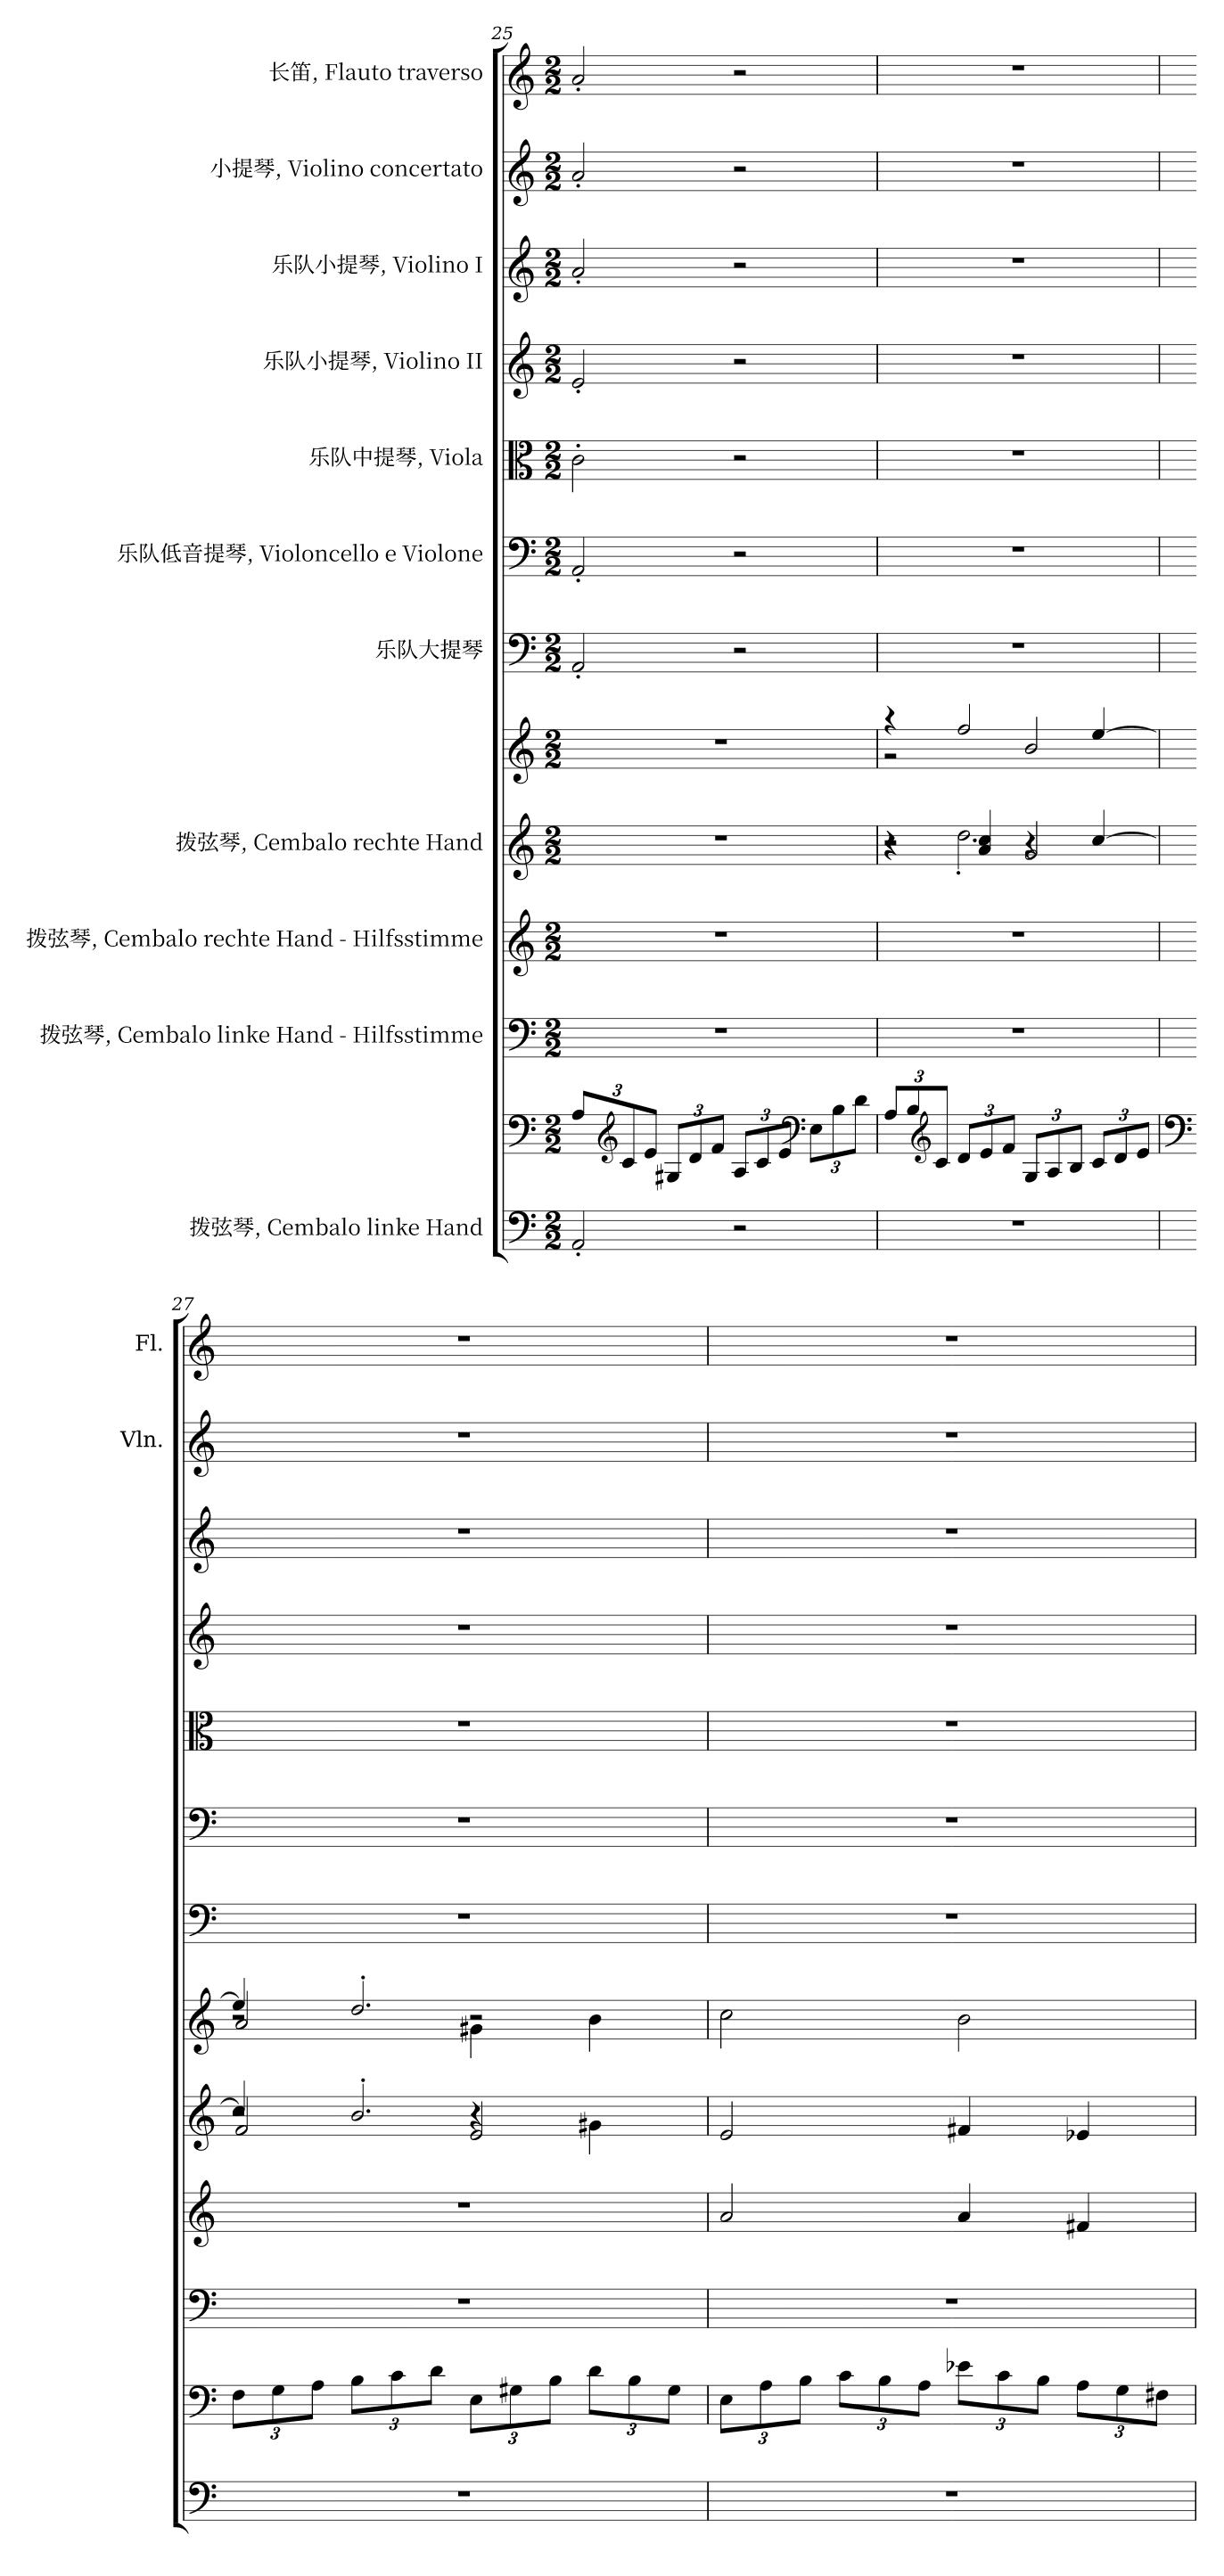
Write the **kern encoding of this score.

**kern	**kern	**kern	**kern	**kern	**kern	**kern	**kern	**kern	**kern	**kern	**kern	**kern
*part11	*part11	*part10	*part9	*part8	*part8	*part7	*part6	*part5	*part4	*part3	*part2	*part1
*staff13	*staff12	*staff11	*staff10	*staff9	*staff8	*staff7	*staff6	*staff5	*staff4	*staff3	*staff2	*staff1
*I"拨弦琴, Cembalo linke Hand	*	*I"拨弦琴, Cembalo linke Hand - Hilfsstimme	*I"拨弦琴, Cembalo rechte Hand - Hilfsstimme	*I"拨弦琴, Cembalo rechte Hand	*	*I"乐队大提琴	*I"乐队低音提琴, Violoncello e Violone	*I"乐队中提琴, Viola	*I"乐队小提琴, Violino II	*I"乐队小提琴, Violino I	*I"小提琴, Violino concertato	*I"长笛, Flauto traverso
*	*	*	*	*	*	*	*	*	*	*	*I'Vln.	*I'Fl.
!!LO:PB:g=z
*clefF4	*clefF4	*clefF4	*clefG2	*clefG2	*clefG2	*clefF4	*clefF4	*clefC3	*clefG2	*clefG2	*clefG2	*clefG2
*	*	*	*	*	*	*	*ITrd7c12	*	*	*	*	*
*k[]	*k[]	*k[]	*k[]	*k[]	*k[]	*k[]	*k[]	*k[]	*k[]	*k[]	*k[]	*k[]
*M2/2	*M2/2	*M2/2	*M2/2	*M2/2	*M2/2	*M2/2	*M2/2	*M2/2	*M2/2	*M2/2	*M2/2	*M2/2
*	*Xbrackettup	*	*	*	*	*	*	*	*	*	*	*
=25	=25	=25	=25	=25	=25	=25	=25	=25	=25	=25	=25	=25
2AA'/	12A/L	1r	1r	1r	1r	2AA'/	2AAA'/	2c'\	2e'/	2a'/	2a'/	2a'/
*	*clefG2	*	*	*	*	*	*	*	*	*	*	*
.	12c/	.	.	.	.	.	.	.	.	.	.	.
.	12e/J	.	.	.	.	.	.	.	.	.	.	.
.	12G#X/L	.	.	.	.	.	.	.	.	.	.	.
.	12d/	.	.	.	.	.	.	.	.	.	.	.
.	12f/J	.	.	.	.	.	.	.	.	.	.	.
2r	12A/L	.	.	.	.	2r	2r	2r	2r	2r	2r	2r
.	12c/	.	.	.	.	.	.	.	.	.	.	.
.	12e/J	.	.	.	.	.	.	.	.	.	.	.
*	*clefF4	*	*	*	*	*	*	*	*	*	*	*
.	12E\L	.	.	.	.	.	.	.	.	.	.	.
.	12B\	.	.	.	.	.	.	.	.	.	.	.
.	12d\J	.	.	.	.	.	.	.	.	.	.	.
=26	=26	=26	=26	=26	=26	=26	=26	=26	=26	=26	=26	=26
*	*	*	*	*^	*^	*	*	*	*	*	*	*
*	*	*	*	*	*^	*	*	*	*	*	*	*	*	*
1r	12A/L	1r	1r	2r	4r	4r	4r	2r	1r	1r	1r	1r	1r	1r	1r
.	12B/	.	.	.	.	.	.	.	.	.	.	.	.	.	.
*	*clefG2	*	*	*	*	*	*	*	*	*	*	*	*	*	*
.	12c/J	.	.	.	.	.	.	.	.	.	.	.	.	.	.
.	12d/L	.	.	.	2.dd'\	4a/ 4cc/	2ff/	.	.	.	.	.	.	.	.
.	12e/	.	.	.	.	.	.	.	.	.	.	.	.	.	.
.	12f/J	.	.	.	.	.	.	.	.	.	.	.	.	.	.
.	12G/L	.	.	4r	.	2g/	.	2b/	.	.	.	.	.	.	.
.	12A/	.	.	.	.	.	.	.	.	.	.	.	.	.	.
.	12B/J	.	.	.	.	.	.	.	.	.	.	.	.	.	.
.	12c/L	.	.	[4cc/	.	.	[4ee/	.	.	.	.	.	.	.	.
.	12d/	.	.	.	.	.	.	.	.	.	.	.	.	.	.
.	12e/J	.	.	.	.	.	.	.	.	.	.	.	.	.	.
*	*	*	*	*	*	*	*v	*v	*	*	*	*	*	*	*
!!LO:PB:g=z
=27	=27	=27	=27	=27	=27	=27	=27	=27	=27	=27	=27	=27	=27	=27
*	*clefF4	*	*	*	*	*	*	*	*	*	*	*	*	*
*	*	*	*	*	*	*	*^	*	*	*	*	*	*	*
*	*	*	*	*	*	*	*	*^	*	*	*	*	*	*	*
1r	12F\L	1r	1r	4cc/]	2r	2f/	4ee/]	2r	2a/	1r	1r	1r	1r	1r	1r	1r
.	12G\	.	.	.	.	.	.	.	.	.	.	.	.	.	.	.
.	12A\J	.	.	.	.	.	.	.	.	.	.	.	.	.	.	.
.	12B\L	.	.	2.b'/	.	.	2.dd'/	.	.	.	.	.	.	.	.	.
.	12c\	.	.	.	.	.	.	.	.	.	.	.	.	.	.	.
.	12d\J	.	.	.	.	.	.	.	.	.	.	.	.	.	.	.
.	12E\L	.	.	.	4r	2e/	.	4g#X\	2r	.	.	.	.	.	.	.
.	12G#X\	.	.	.	.	.	.	.	.	.	.	.	.	.	.	.
.	12B\J	.	.	.	.	.	.	.	.	.	.	.	.	.	.	.
.	12d\L	.	.	.	4g#X\	.	.	4b\	.	.	.	.	.	.	.	.
.	12B\	.	.	.	.	.	.	.	.	.	.	.	.	.	.	.
.	12G#\J	.	.	.	.	.	.	.	.	.	.	.	.	.	.	.
*	*	*	*	*v	*v	*v	*	*	*	*	*	*	*	*	*	*
*	*	*	*	*	*v	*v	*v	*	*	*	*	*	*	*
=28	=28	=28	=28	=28	=28	=28	=28	=28	=28	=28	=28	=28
1r	12E\L	1r	2a/	2e/	2cc\	1r	1r	1r	1r	1r	1r	1r
.	12A\	.	.	.	.	.	.	.	.	.	.	.
.	12B\J	.	.	.	.	.	.	.	.	.	.	.
.	12c\L	.	.	.	.	.	.	.	.	.	.	.
.	12B\	.	.	.	.	.	.	.	.	.	.	.
.	12A\J	.	.	.	.	.	.	.	.	.	.	.
.	12e-X\L	.	4a/	4f#X/	2b\	.	.	.	.	.	.	.
.	12c\	.	.	.	.	.	.	.	.	.	.	.
.	12B\J	.	.	.	.	.	.	.	.	.	.	.
.	12A\L	.	4f#X/	4e-X/	.	.	.	.	.	.	.	.
.	12G\	.	.	.	.	.	.	.	.	.	.	.
.	12F#X\J	.	.	.	.	.	.	.	.	.	.	.
=	=	=	=	=	=	=	=	=	=	=	=	=
*-	*-	*-	*-	*-	*-	*-	*-	*-	*-	*-	*-	*-
